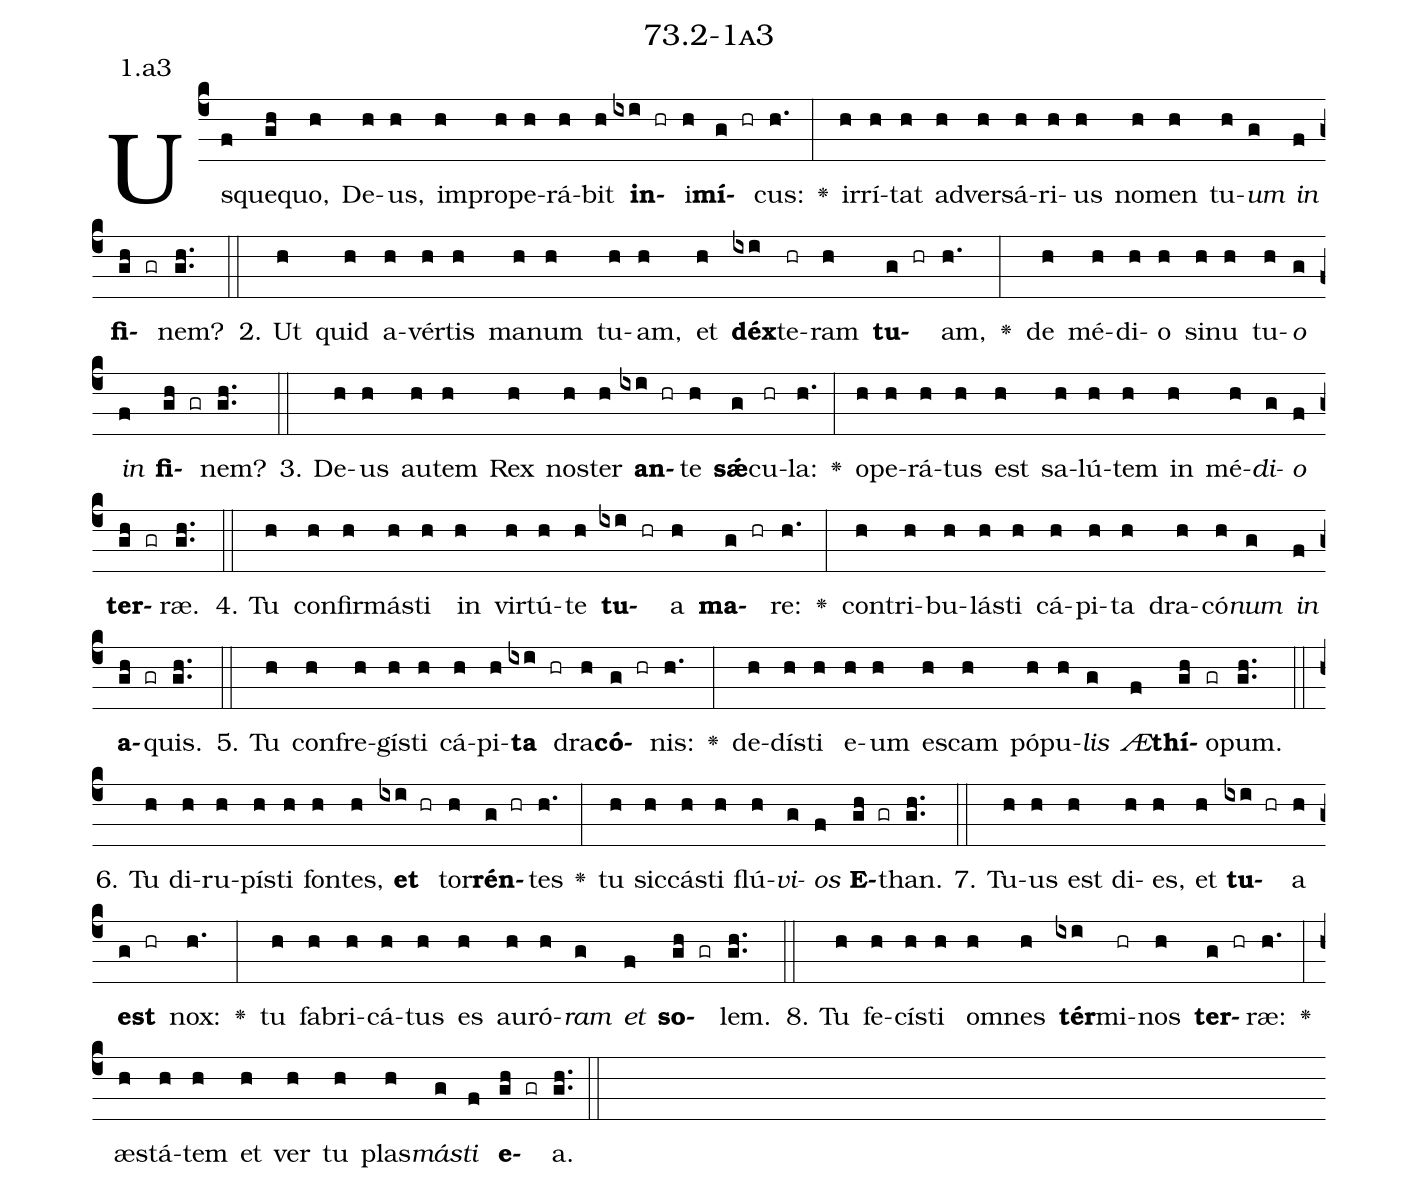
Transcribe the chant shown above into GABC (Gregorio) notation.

name: 73.2-1a3;
annotation: 1.a3;
%%
(c4)Us(f)que(gh)quo,(h) De(h)us,(h) im(h)pro(h)pe(h)rá(h)bit(h) <b>in</b>(ixi hr)i(h)<b>mí</b>(g hr)cus:(h.) <v>\greheightstar</v>(:) ir(h)rí(h)tat(h) ad(h)ver(h)sá(h)ri(h)us(h) no(h)men(h) tu(h)<i>um</i>(g) <i>in</i>(f) <b>fi</b>(gh gr)nem?(gh..) (::)
2. Ut(h) quid(h) a(h)vér(h)tis(h) ma(h)num(h) tu(h)am,(h) et(h) <b>déx</b>(ixi)te(hr)ram(h) <b>tu</b>(g hr)am,(h.) <v>\greheightstar</v>(:) de(h) mé(h)di(h)o(h) si(h)nu(h) tu(h)<i>o</i>(g) <i>in</i>(f) <b>fi</b>(gh gr)nem?(gh..) (::)
3. De(h)us(h) au(h)tem(h) Rex(h) nos(h)ter(h) <b>an</b>(ixi hr)te(h) <b>sǽ</b>(g)cu(hr)la:(h.) <v>\greheightstar</v>(:) o(h)pe(h)rá(h)tus(h) est(h) sa(h)lú(h)tem(h) in(h) mé(h)<i>di</i>(g)<i>o</i>(f) <b>ter</b>(gh gr)ræ.(gh..) (::)
4. Tu(h) con(h)fir(h)más(h)ti(h) in(h) vir(h)tú(h)te(h) <b>tu</b>(ixi hr)a(h) <b>ma</b>(g hr)re:(h.) <v>\greheightstar</v>(:) con(h)tri(h)bu(h)lás(h)ti(h) cá(h)pi(h)ta(h) dra(h)có(h)<i>num</i>(g) <i>in</i>(f) <b>a</b>(gh gr)quis.(gh..) (::)
5. Tu(h) con(h)fre(h)gís(h)ti(h) cá(h)pi(h)<b>ta</b>(ixi hr) dra(h)<b>có</b>(g hr)nis:(h.) <v>\greheightstar</v>(:) de(h)dís(h)ti(h) e(h)um(h) es(h)cam(h) pó(h)pu(h)<i>lis</i>(g) <i>Æ</i>(f)<b>thí</b>(gh)o(gr)pum.(gh..) (::)
6. Tu(h) di(h)ru(h)pís(h)ti(h) fon(h)tes,(h) <b>et</b>(ixi hr) tor(h)<b>rén</b>(g hr)tes(h.) <v>\greheightstar</v>(:) tu(h) sic(h)cás(h)ti(h) flú(h)<i>vi</i>(g)<i>os</i>(f) <b>E</b>(gh gr)than.(gh..) (::)
7. Tu(h)us(h) est(h) di(h)es,(h) et(h) <b>tu</b>(ixi hr)a(h) <b>est</b>(g hr) nox:(h.) <v>\greheightstar</v>(:) tu(h) fa(h)bri(h)cá(h)tus(h) es(h) au(h)ró(h)<i>ram</i>(g) <i>et</i>(f) <b>so</b>(gh gr)lem.(gh..) (::)
8. Tu(h) fe(h)cís(h)ti(h) om(h)nes(h) <b>tér</b>(ixi)mi(hr)nos(h) <b>ter</b>(g hr)ræ:(h.) <v>\greheightstar</v>(:) æs(h)tá(h)tem(h) et(h) ver(h) tu(h) plas(h)<i>más</i>(g)<i>ti</i>(f) <b>e</b>(gh gr)a.(gh..) (::)
